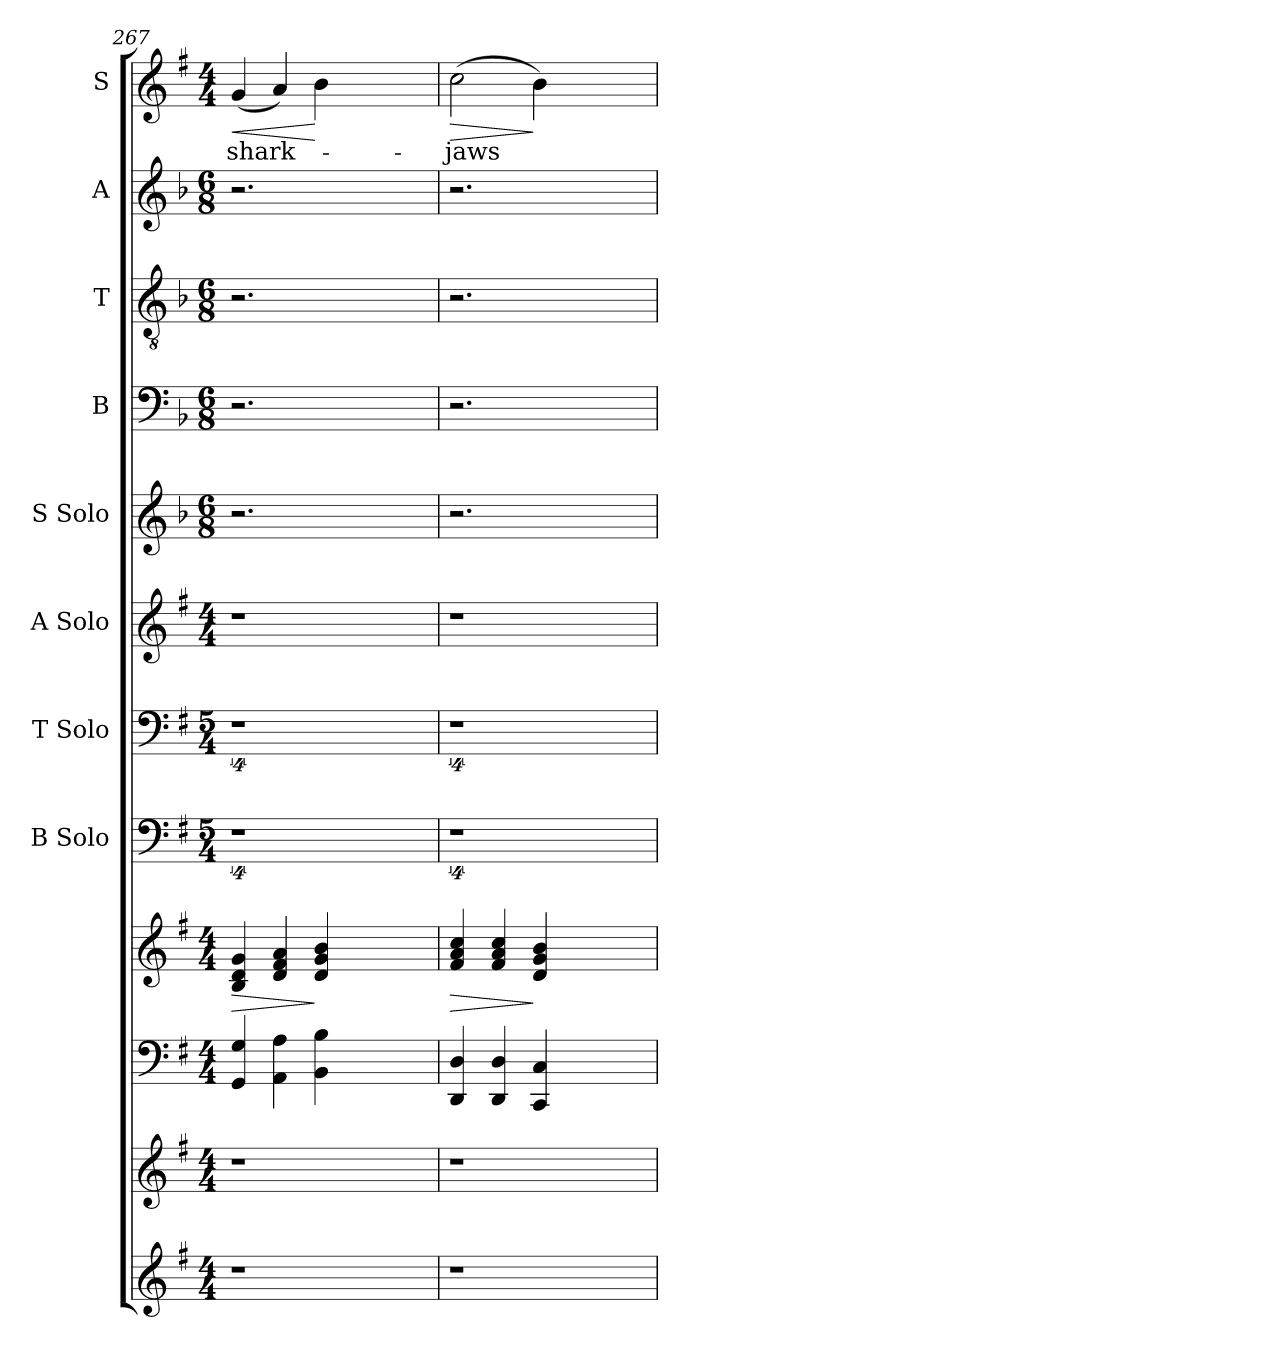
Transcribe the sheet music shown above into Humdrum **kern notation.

**kern	**kern	**kern	**kern	**dynam	**kern	**kern	**kern	**kern	**kern	**kern	**kern	**kern	**text	**dynam
*part12	*part11	*part10	*part9	*part9	*part8	*part7	*part6	*part5	*part4	*part3	*part2	*part1	*part1	*part1
*staff12	*staff11	*staff10	*staff9	*staff9	*staff8	*staff7	*staff6	*staff5	*staff4	*staff3	*staff2	*staff1	*staff1	*staff1
*	*	*	*	*	*I"B Solo	*I"T Solo	*I"A Solo	*I"S Solo	*I"B	*I"T	*I"A	*I"S	*	*
*clefG2	*clefG2	*clefF4	*clefG2	*	*clefF4	*clefF4	*clefG2	*clefG2	*clefF4	*clefGv2	*clefG2	*clefG2	*	*
*k[f#]	*k[f#]	*k[f#]	*k[f#]	*	*k[f#]	*k[f#]	*k[f#]	*k[b-]	*k[b-]	*k[b-]	*k[b-]	*k[f#]	*	*
*G:	*G:	*G:	*G:	*	*G:	*G:	*G:	*F:	*F:	*F:	*F:	*G:	*	*
*M4/4	*M4/4	*M4/4	*M4/4	*	*M5/4	*M5/4	*M4/4	*M6/8	*M6/8	*M6/8	*M6/8	*M4/4	*	*
=267	=267	=267	=267	=267	=267	=267	=267	=267	=267	=267	=267	=267	=267	=267
!	!	!	!	!LO:HP:b	!	!	!	!	!	!	!	!	!LO:LY:b	!LO:HP:b
1r	1r	4GG/ 4G/	4B/ 4d/ 4g/	>	4%5r	4%5r	1r	2.r	2.r	2.r	2.r	(<4g/	shark-	<
.	.	4AA\ 4A\	4d/ 4f#/ 4a/	.	.	.	.	.	.	.	.	4a/)	.	.
.	.	4BB\ 4B\	4d/ 4g/ 4b/	]	.	.	.	.	.	.	.	4b\	.	[
.	.	2ryy	2ryy	.	.	.	.	2ryy	2ryy	2ryy	2ryy	2ryy	.	.
4ryy	4ryy	.	.	.	.	.	4ryy	.	.	.	.	.	.	.
=268	=268	=268	=268	=268	=268	=268	=268	=268	=268	=268	=268	=268	=268	=268
!	!	!	!	!LO:HP:b	!	!	!	!	!	!	!	!	!LO:LY:b	!LO:HP:b
1r	1r	4DD/ 4D/	4f#/ 4a/ 4cc/	>	4%5r	4%5r	1r	2.r	2.r	2.r	2.r	(>2cc\	-jaws	>
.	.	4DD/ 4D/	4f#/ 4a/ 4cc/	.	.	.	.	.	.	.	.	.	.	.
.	.	4CC/ 4C/	4d/ 4g/ 4b/	]	.	.	.	.	.	.	.	4b\)	.	]
.	.	2ryy	2ryy	.	.	.	.	2ryy	2ryy	2ryy	2ryy	2ryy	.	.
4ryy	4ryy	.	.	.	.	.	4ryy	.	.	.	.	.	.	.
=	=	=	=	=	=	=	=	=	=	=	=	=	=	=
*-	*-	*-	*-	*-	*-	*-	*-	*-	*-	*-	*-	*-	*-	*-
